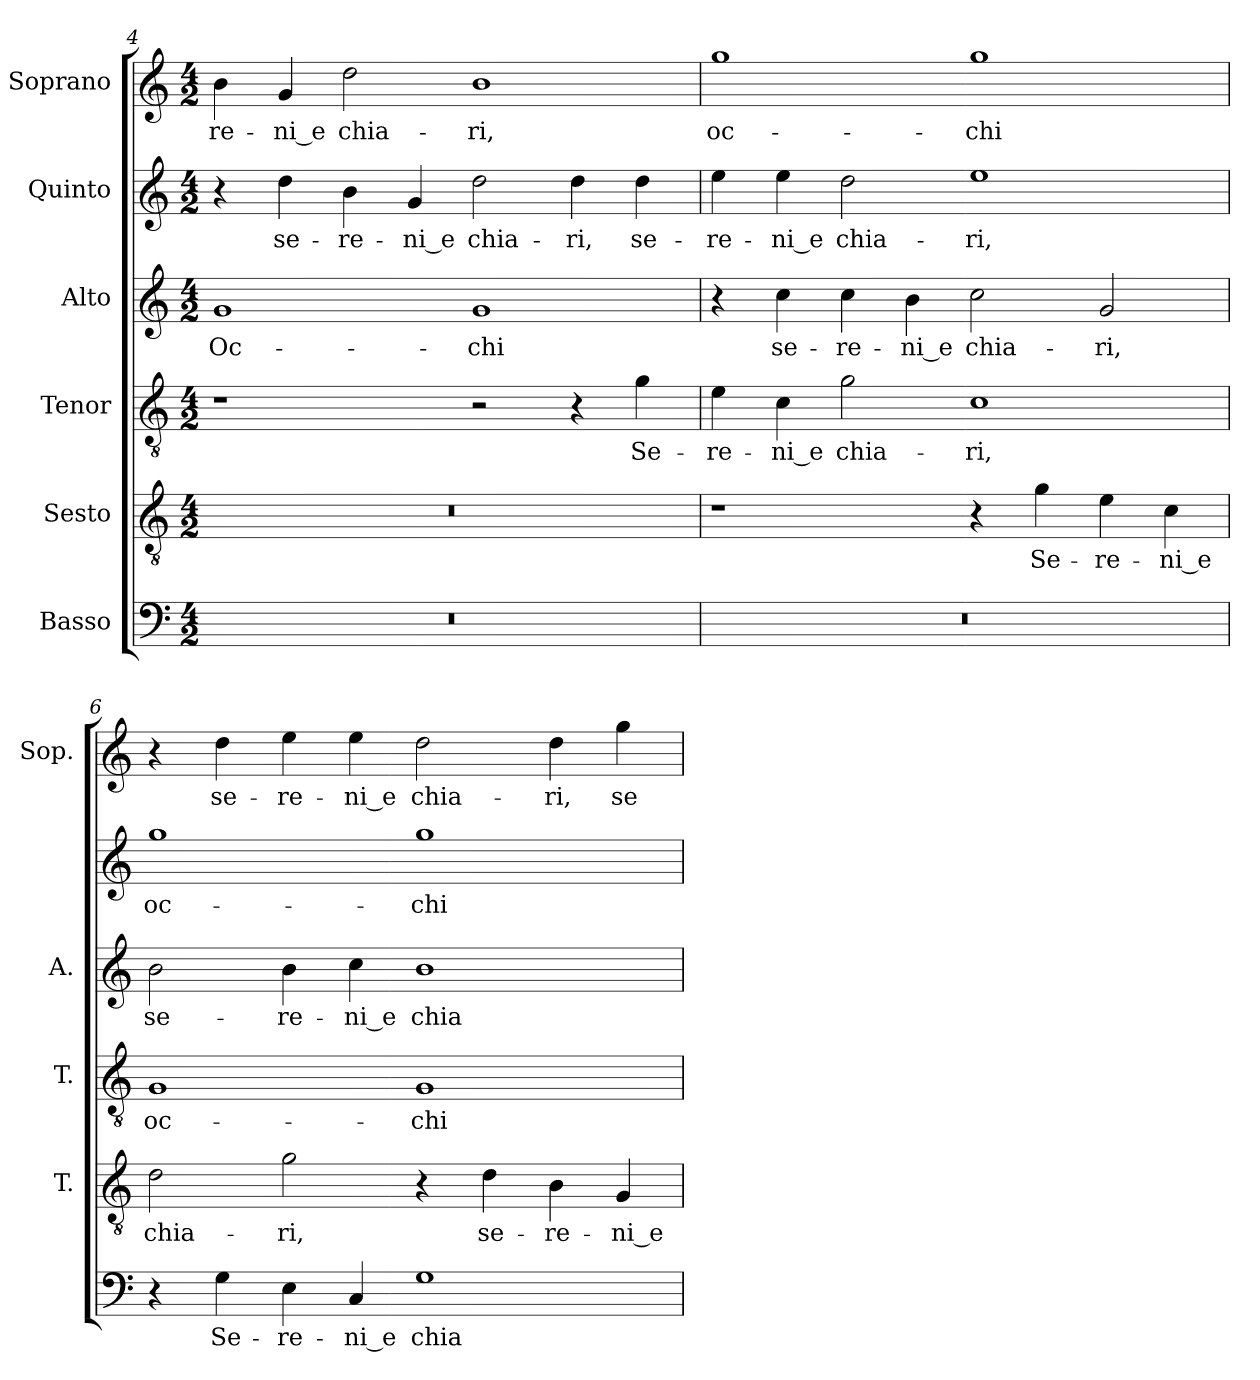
**kern	**text	**kern	**text	**kern	**text	**kern	**text	**kern	**text	**kern	**text
*part6	*part6	*part5	*part5	*part4	*part4	*part3	*part3	*part2	*part2	*part1	*part1
*staff6	*staff6	*staff5	*staff5	*staff4	*staff4	*staff3	*staff3	*staff2	*staff2	*staff1	*staff1
*I"Basso	*	*I"Sesto	*	*I"Tenor	*	*I"Alto	*	*I"Quinto	*	*I"Soprano	*
*	*	*I'T.	*	*I'T.	*	*I'A.	*	*	*	*I'Sop.	*
*clefF4	*	*clefGv2	*	*clefGv2	*	*clefG2	*	*clefG2	*	*clefG2	*
*	*	*ITrd7c12	*	*ITrd7c12	*	*	*	*	*	*	*
*k[]	*	*k[]	*	*k[]	*	*k[]	*	*k[]	*	*k[]	*
*C:	*	*C:	*	*C:	*	*C:	*	*C:	*	*C:	*
*M4/2	*	*M4/2	*	*M4/2	*	*M4/2	*	*M4/2	*	*M4/2	*
=4	=4	=4	=4	=4	=4	=4	=4	=4	=4	=4	=4
!LO:N:vis=1	!	!LO:N:vis=1	!	!	!	!	!	!	!	!	!
!	!	!	!	!	!	!	!LO:LY:b:color=#000000	!	!	!	!
!	!	!	!	!	!	!	!	!	!	!	!LO:LY:b:color=#000000
0r	.	0r	.	1r	.	1gi	Oc-	4r	.	4bi\	-re-
!	!	!	!	!	!	!	!	!	!LO:LY:b:color=#000000	!	!
!	!	!	!	!	!	!	!	!	!	!	!LO:LY:b:color=#000000
.	.	.	.	.	.	.	.	4ddi\	se-	4gi/	-ni_e
!	!	!	!	!	!	!	!	!	!LO:LY:b:color=#000000	!	!
!	!	!	!	!	!	!	!	!	!	!	!LO:LY:b:color=#000000
.	.	.	.	.	.	.	.	4bi\	-re-	2ddi\	chia-
!	!	!	!	!	!	!	!	!	!LO:LY:b:color=#000000	!	!
.	.	.	.	.	.	.	.	4gi/	-ni_e	.	.
!	!	!	!	!	!	!	!LO:LY:b:color=#000000	!	!	!	!
!	!	!	!	!	!	!	!	!	!LO:LY:b:color=#000000	!	!
!	!	!	!	!	!	!	!	!	!	!	!LO:LY:b:color=#000000
.	.	.	.	2r	.	1gi	-chi	2ddi\	chia-	1bi	-ri,
!	!	!	!	!	!	!	!	!	!LO:LY:b:color=#000000	!	!
.	.	.	.	4r	.	.	.	4ddi\	-ri,	.	.
!	!	!	!	!	!LO:LY:b:color=#000000	!	!	!	!	!	!
!	!	!	!	!	!	!	!	!	!LO:LY:b:color=#000000	!	!
.	.	.	.	4Gi\	Se-	.	.	4ddi\	se-	.	.
=5	=5	=5	=5	=5	=5	=5	=5	=5	=5	=5	=5
!LO:N:vis=1	!	!	!	!	!	!	!	!	!	!	!
!	!	!	!	!	!LO:LY:b:color=#000000	!	!	!	!	!	!
!	!	!	!	!	!	!	!	!	!LO:LY:b:color=#000000	!	!
!	!	!	!	!	!	!	!	!	!	!	!LO:LY:b:color=#000000
0r	.	1r	.	4Ei\	-re-	4r	.	4eei\	-re-	1ggi	oc-
!	!	!	!	!	!LO:LY:b:color=#000000	!	!	!	!	!	!
!	!	!	!	!	!	!	!LO:LY:b:color=#000000	!	!	!	!
!	!	!	!	!	!	!	!	!	!LO:LY:b:color=#000000	!	!
.	.	.	.	4Ci\	-ni_e	4cci\	se-	4eei\	-ni_e	.	.
!	!	!	!	!	!LO:LY:b:color=#000000	!	!	!	!	!	!
!	!	!	!	!	!	!	!LO:LY:b:color=#000000	!	!	!	!
!	!	!	!	!	!	!	!	!	!LO:LY:b:color=#000000	!	!
.	.	.	.	2Gi\	chia-	4cci\	-re-	2ddi\	chia-	.	.
!	!	!	!	!	!	!	!LO:LY:b:color=#000000	!	!	!	!
.	.	.	.	.	.	4bi\	-ni_e	.	.	.	.
!	!	!	!	!	!LO:LY:b:color=#000000	!	!	!	!	!	!
!	!	!	!	!	!	!	!LO:LY:b:color=#000000	!	!	!	!
!	!	!	!	!	!	!	!	!	!LO:LY:b:color=#000000	!	!
!	!	!	!	!	!	!	!	!	!	!	!LO:LY:b:color=#000000
.	.	4r	.	1Ci	-ri,	2cci\	chia-	1eei	-ri,	1ggi	-chi
!	!	!	!LO:LY:b:color=#000000	!	!	!	!	!	!	!	!
.	.	4Gi\	Se-	.	.	.	.	.	.	.	.
!	!	!	!LO:LY:b:color=#000000	!	!	!	!	!	!	!	!
!	!	!	!	!	!	!	!LO:LY:b:color=#000000	!	!	!	!
.	.	4Ei\	-re-	.	.	2gi/	-ri,	.	.	.	.
!	!	!	!LO:LY:b:color=#000000	!	!	!	!	!	!	!	!
.	.	4Ci\	-ni_e	.	.	.	.	.	.	.	.
=6	=6	=6	=6	=6	=6	=6	=6	=6	=6	=6	=6
!	!	!	!LO:LY:b:color=#000000	!	!	!	!	!	!	!	!
!	!	!	!	!	!LO:LY:b:color=#000000	!	!	!	!	!	!
!	!	!	!	!	!	!	!LO:LY:b:color=#000000	!	!	!	!
!	!	!	!	!	!	!	!	!	!LO:LY:b:color=#000000	!	!
4r	.	2Di\	chia-	1GGi	oc-	2bi\	se-	1ggi	oc-	4r	.
!	!LO:LY:b:color=#000000	!	!	!	!	!	!	!	!	!	!
!	!	!	!	!	!	!	!	!	!	!	!LO:LY:b:color=#000000
4Gi\	Se-	.	.	.	.	.	.	.	.	4ddi\	se-
!	!LO:LY:b:color=#000000	!	!	!	!	!	!	!	!	!	!
!	!	!	!LO:LY:b:color=#000000	!	!	!	!	!	!	!	!
!	!	!	!	!	!	!	!LO:LY:b:color=#000000	!	!	!	!
!	!	!	!	!	!	!	!	!	!	!	!LO:LY:b:color=#000000
4Ei\	-re-	2Gi\	-ri,	.	.	4bi\	-re-	.	.	4eei\	-re-
!	!LO:LY:b:color=#000000	!	!	!	!	!	!	!	!	!	!
!	!	!	!	!	!	!	!LO:LY:b:color=#000000	!	!	!	!
!	!	!	!	!	!	!	!	!	!	!	!LO:LY:b:color=#000000
4Ci/	-ni_e	.	.	.	.	4cci\	-ni_e	.	.	4eei\	-ni_e
!	!LO:LY:b:color=#000000	!	!	!	!	!	!	!	!	!	!
!	!	!	!	!	!LO:LY:b:color=#000000	!	!	!	!	!	!
!	!	!	!	!	!	!	!LO:LY:b:color=#000000	!	!	!	!
!	!	!	!	!	!	!	!	!	!LO:LY:b:color=#000000	!	!
!	!	!	!	!	!	!	!	!	!	!	!LO:LY:b:color=#000000
1Gi	chia-	4r	.	1GGi	-chi	1bi	chia-	1ggi	-chi	2ddi\	chia-
!	!	!	!LO:LY:b:color=#000000	!	!	!	!	!	!	!	!
.	.	4Di\	se-	.	.	.	.	.	.	.	.
!	!	!	!LO:LY:b:color=#000000	!	!	!	!	!	!	!	!
!	!	!	!	!	!	!	!	!	!	!	!LO:LY:b:color=#000000
.	.	4BBi\	-re-	.	.	.	.	.	.	4ddi\	-ri,
!	!	!	!LO:LY:b:color=#000000	!	!	!	!	!	!	!	!
!	!	!	!	!	!	!	!	!	!	!	!LO:LY:b:color=#000000
.	.	4GGi/	-ni_e	.	.	.	.	.	.	4ggi\	se-
=	=	=	=	=	=	=	=	=	=	=	=
*-	*-	*-	*-	*-	*-	*-	*-	*-	*-	*-	*-
